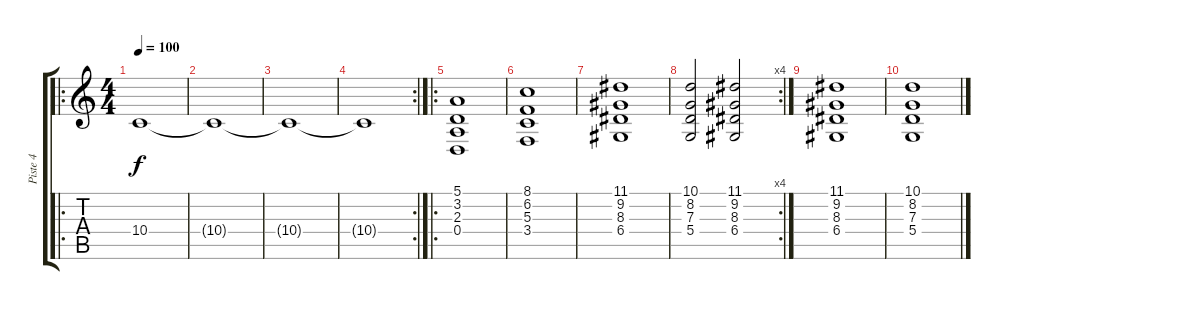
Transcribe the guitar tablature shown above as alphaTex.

\track ("Piste 4" "Piste 4") {instrument lead1square}
\staff {score tabs}
\tuning (E4 B3 G3 D3 A2 E2) {hide}
\ro
\ts (4 4)
\tempo 100
\clef g2
\ks c
10.4.1{dy f} |
10.4{t}.1 |
10.4{t}.1 |
\rc 2
10.4{t}.1 |
\ro
(5.1 3.2 2.3 0.4).1 |
(8.1 6.2 5.3 3.4).1 |
(11.1 9.2 8.3 6.4).1 |
\rc 4
(10.1 8.2 7.3 5.4).2 (11.1 9.2 8.3 6.4).2 |
(11.1 9.2 8.3 6.4).1 |
(10.1 8.2 7.3 5.4).1
